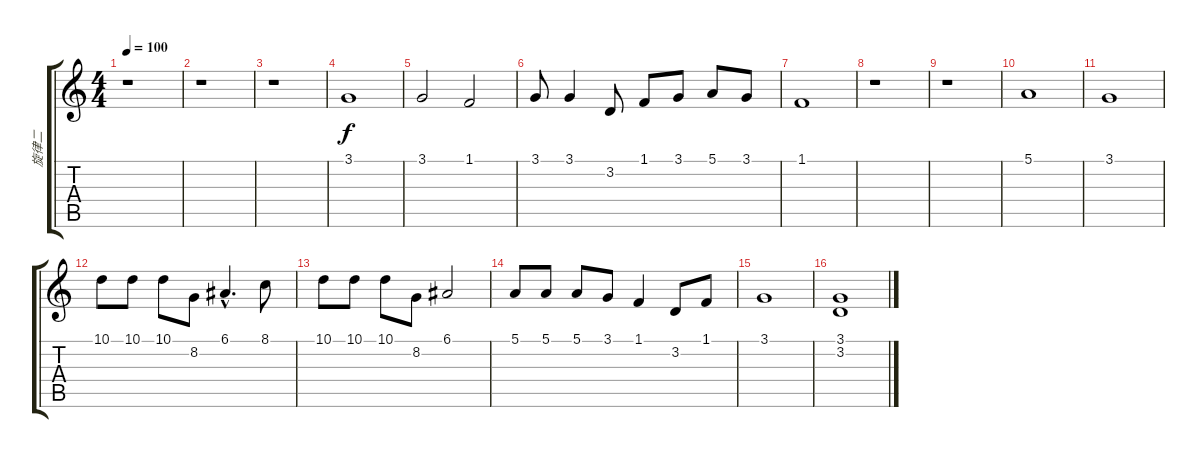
\track ("旋律二" "旋律二") {instrument choiraahs}
\staff {score tabs}
\tuning (E4 B3 G3 D3 A2 E2) {hide}
\ts (4 4)
\tempo 100
\clef g2
\ks c
r.1{dy f} |
r.1 |
r.1 |
3.1.1 |
3.1.2 1.1.2 |
3.1.8 3.1.4 3.2.8 1.1.8 3.1.8 5.1.8 3.1.8 |
1.1.1 |
r.1 |
r.1 |
5.1.1 |
3.1.1 |
10.1.8 10.1.8 10.1.8 8.2.8 6.1{hac}.4{d} 8.1.8 |
10.1.8 10.1.8 10.1.8 8.2.8 6.1.2 |
5.1.8 5.1.8 5.1.8 3.1.8 1.1.4 3.2.8 1.1.8 |
3.1.1 |
(3.1 3.2).1
